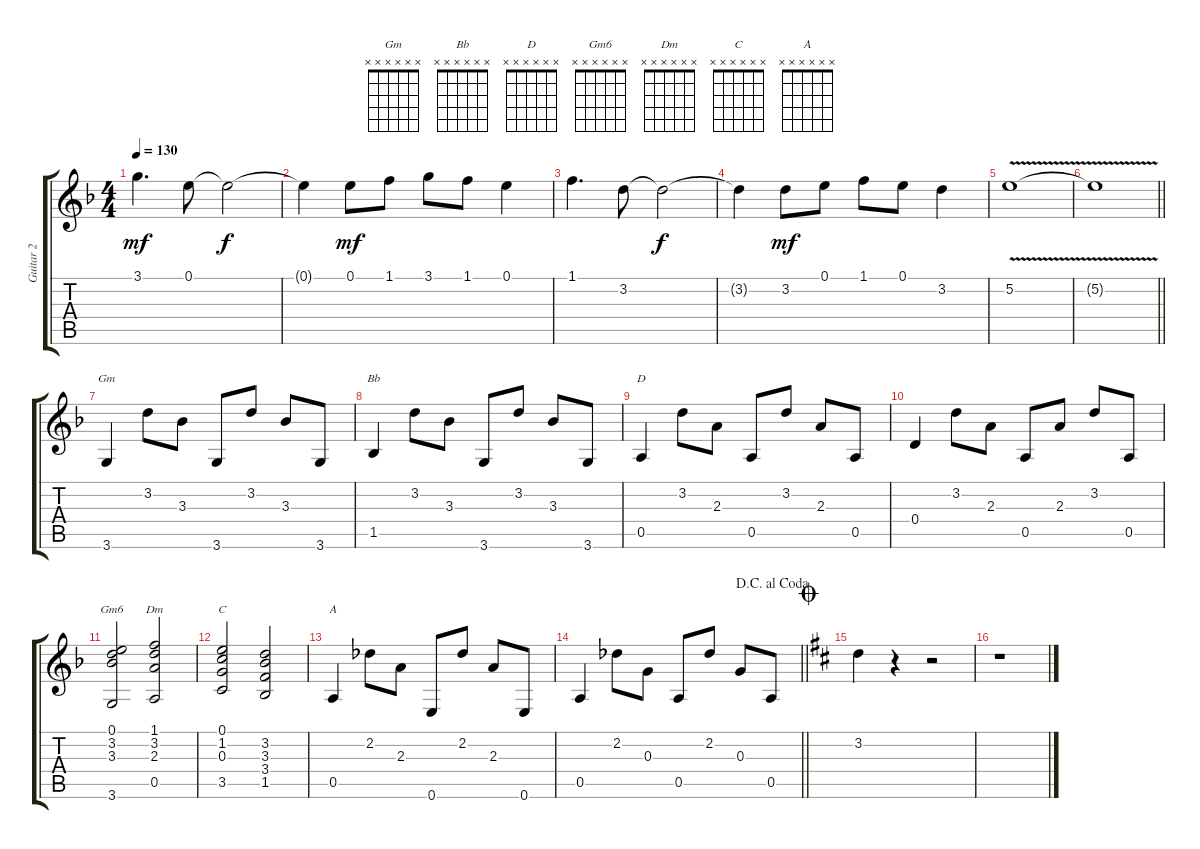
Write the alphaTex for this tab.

\track ("Guitar 2" "Guitar 2") {instrument acousticguitarnylon}
\staff {score tabs}
\tuning (E4 B3 G3 D3 A2 E2) {hide}
\chord ("Gm" x x x x x x)
\chord ("Bb" x x x x x x)
\chord ("D" x x x x x x)
\chord ("Gm6" x x x x x x)
\chord ("Dm" x x x x x x)
\chord ("C" x x x x x x)
\chord ("A" x x x x x x)
\ts (4 4)
\tempo 130
\clef g2
\ks f
3.1.4{d dy mf} 0.1.8 0.1{t}.2{dy f} |
0.1{t}.4 0.1.8{dy mf} 1.1.8 3.1.8 1.1.8 0.1.4 |
1.1.4{d} 3.2.8 3.2{t}.2{dy f} |
3.2{t}.4 3.2.8{dy mf} 0.1.8 1.1.8 0.1.8 3.2.4 |
5.2{v}.1 |
\barLineRight lightlight
5.2{t}.1 |
3.6.4{ch "Gm"} 3.2.8 3.3.8 3.6.8 3.2.8 3.3.8 3.6.8 |
1.5.4{ch "Bb"} 3.2.8 3.3.8 3.6.8 3.2.8 3.3.8 3.6.8 |
0.5.4{ch "D"} 3.2.8 2.3.8 0.5.8 3.2.8 2.3.8 0.5.8 |
0.4.4 3.2.8 2.3.8 0.5.8 2.3.8 3.2.8 0.5.8 |
(0.1 3.2 3.3 3.6).2{ch "Gm6"} (1.1 3.2 2.3 0.5).2{ch "Dm"} |
(0.1 1.2 0.3 3.5).2{ch "C"} (3.2 3.3 3.4 1.5).2 |
0.5.4{ch "A"} 2.2.8 2.3.8 0.6.8 2.2.8 2.3.8 0.6.8 |
\jump dacapoalcoda
\barLineRight lightlight
0.5.4 2.2.8 0.3.8 0.5.8 2.2.8 0.3.8 0.5.8 |
\jump coda
\ks d
3.2.4 r.4 r.2 |
r.1
